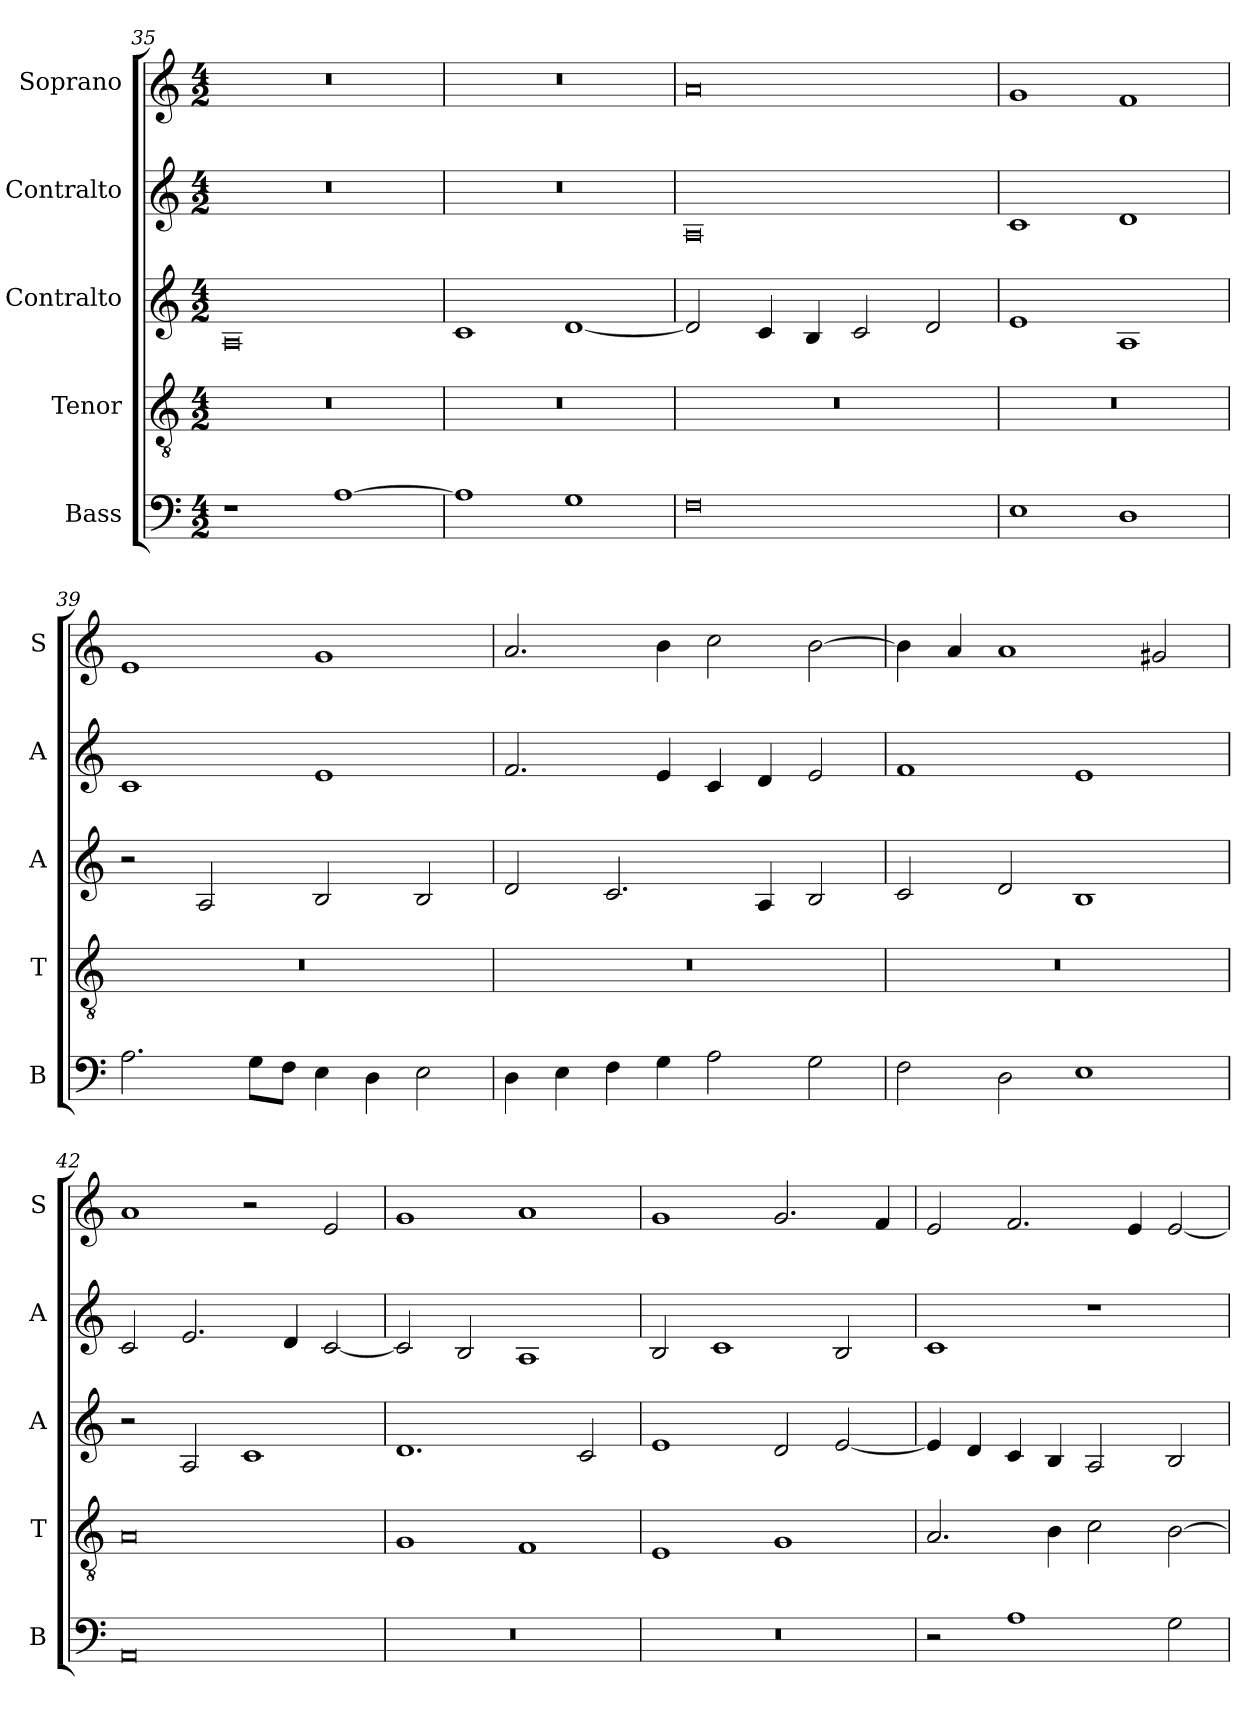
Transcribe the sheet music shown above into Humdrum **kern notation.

**kern	**kern	**kern	**kern	**kern
*part5	*part4	*part3	*part2	*part1
*staff5	*staff4	*staff3	*staff2	*staff1
*I"Bass	*I"Tenor	*I"Contralto	*I"Contralto	*I"Soprano
*I'B	*I'T	*I'A	*I'A	*I'S
*clefF4	*clefGv2	*clefG2	*clefG2	*clefG2
*k[]	*k[]	*k[]	*k[]	*k[]
*E:phr	*E:phr	*E:phr	*E:phr	*E:phr
*M4/2	*M4/2	*M4/2	*M4/2	*M4/2
=35	=35	=35	=35	=35
1r	0r	0A	0r	0r
[1A	.	.	.	.
=36	=36	=36	=36	=36
1A]	0r	1c	0r	0r
1G	.	[1d	.	.
=37	=37	=37	=37	=37
0F	0r	2d]	0A	0a
.	.	4c	.	.
.	.	4B	.	.
.	.	2c	.	.
.	.	2d	.	.
=38	=38	=38	=38	=38
1E	0r	1e	1c	1g
1D	.	1A	1d	1f
=39	=39	=39	=39	=39
2.A	0r	2r	1c	1e
.	.	2A	.	.
8G\L	.	.	.	.
8F\J	.	.	.	.
4E	.	2B	1e	1g
4D	.	.	.	.
2E	.	2B	.	.
=40	=40	=40	=40	=40
4D	0r	2d	2.f	2.a
4E	.	.	.	.
4F	.	2.c	.	.
4G	.	.	4e	4b
2A	.	.	4c	2cc
.	.	4A	4d	.
2G	.	2B	2e	[2b
=41	=41	=41	=41	=41
2F	0r	2c	1f	4b]
.	.	.	.	4a
2D	.	2d	.	1a
1E	.	1B	1e	.
.	.	.	.	2g#X
=42	=42	=42	=42	=42
0AA	0A	2r	2c	1a
.	.	2A	2.e	.
.	.	1c	.	2r
.	.	.	4d	.
.	.	.	[2c	2e
=43	=43	=43	=43	=43
0r	1G	1.d	2c]	1g
.	.	.	2B	.
.	1F	.	1A	1a
.	.	2c	.	.
=44	=44	=44	=44	=44
0r	1E	1e	2B	1g
.	.	.	1c	.
.	1G	2d	.	2.g
.	.	[2e	2B	.
.	.	.	.	4f
=45	=45	=45	=45	=45
2r	2.A	4e]	1c	2e
.	.	4d	.	.
1A	.	4c	.	2.f
.	4B	4B	.	.
.	2c	2A	1r	.
.	.	.	.	4e
2G	[2B	2B	.	[2e
=	=	=	=	=
*-	*-	*-	*-	*-
